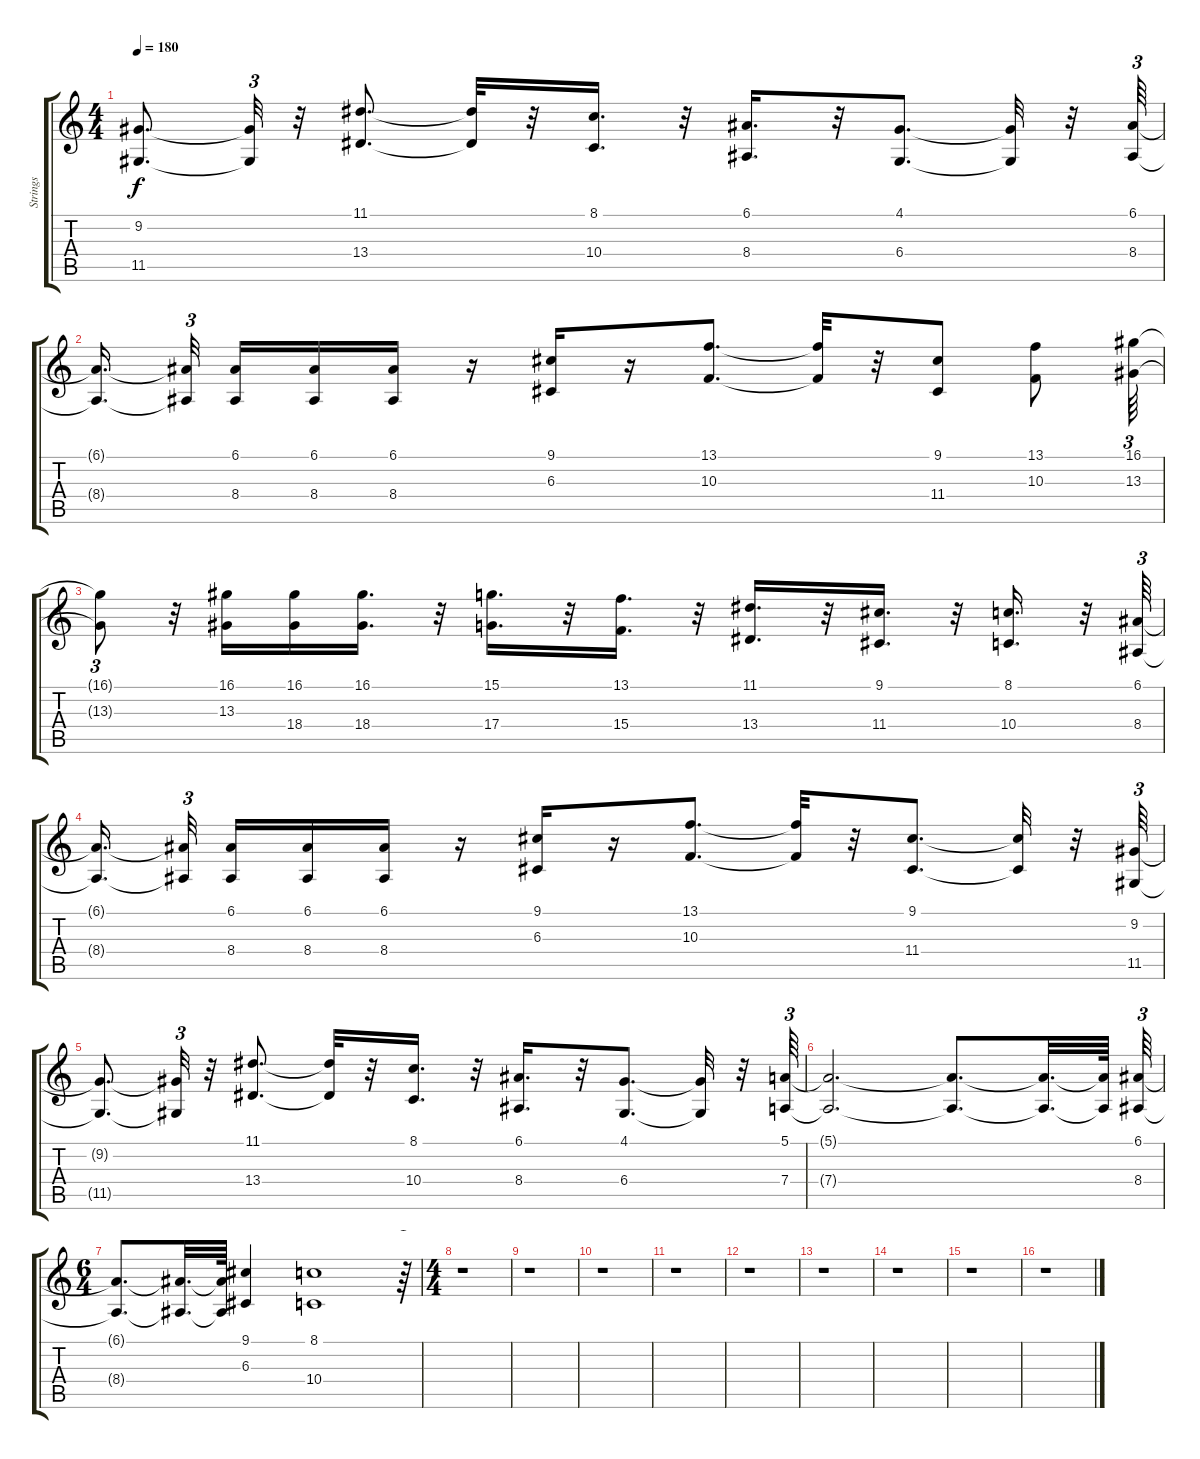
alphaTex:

\track ("Strings" "Strings") {instrument stringensemble1}
\staff {score tabs}
\tuning (E4 B3 G3 D3 A2 E2) {hide}
\ts (4 4)
\tempo 180
\clef g2
\ks c
(9.2{t} 11.5{t}).8{d dy f} (9.2{t} 11.5{t}).32{tu (3 2)} r.32 (11.1 13.4).8{d} (11.1{t} 13.4{t}).32 r.32 (8.1 10.4).16{d} r.32 (6.1 8.4).16{d} r.32 (4.1 6.4).8{d} (4.1{t} 6.4{t}).32 r.32 (6.1 8.4).64{tu (3 2)} |
(6.1{t} 8.4{t}).16{d beam splitsecondary} (6.1{t} 8.4{t}).32{tu (3 2) beam splitsecondary} (6.1 8.4).16 (6.1 8.4).16 (6.1 8.4).16 r.16 (9.1 6.3).16 r.16 (13.1 10.3).8{d} (13.1{t} 10.3{t}).32 r.32 (9.1 11.4).8 (13.1 10.3).8 (16.1 13.3).64{tu (3 2)} |
(16.1{t} 13.3{t}).8{tu (3 2)} r.32 (16.1 13.3).16 (16.1 18.4).16 (16.1 18.4).16{d} r.32 (15.1 17.4).16{d} r.32 (13.1 15.4).16{d} r.32 (11.1 13.4).16{d} r.32 (9.1 11.4).16{d} r.32 (8.1 10.4).16{d} r.32 (6.1 8.4).64{tu (3 2)} |
(6.1{t} 8.4{t}).16{d beam splitsecondary} (6.1{t} 8.4{t}).32{tu (3 2) beam splitsecondary} (6.1 8.4).16 (6.1 8.4).16 (6.1 8.4).16 r.16 (9.1 6.3).16 r.16 (13.1 10.3).8{d} (13.1{t} 10.3{t}).32 r.32 (9.1 11.4).8{d} (9.1{t} 11.4{t}).32 r.32 (9.2 11.5).64{tu (3 2)} |
(9.2{t} 11.5{t}).8{d} (9.2{t} 11.5{t}).32{tu (3 2)} r.32 (11.1 13.4).8{d} (11.1{t} 13.4{t}).32 r.32 (8.1 10.4).16{d} r.32 (6.1 8.4).16{d} r.32 (4.1 6.4).8{d} (4.1{t} 6.4{t}).32 r.32 (5.1 7.4).64{tu (3 2)} |
(5.1{t} 7.4{t}).2{d} (5.1{t} 7.4{t}).8{d} (5.1{t} 7.4{t}).32{d} (5.1{t} 7.4{t}).64 (6.1 8.4).64{tu (3 2)} |
\ts (6 4)
(6.1{t} 8.4{t}).8{d} (6.1{t} 8.4{t}).32{d} (6.1{t} 8.4{t}).64 (9.1 6.3).4 (8.1 10.4).1 r.64{tu (3 2)} |
\ts (4 4)
r.1 |
r.1 |
r.1 |
r.1 |
r.1 |
r.1 |
r.1 |
r.1 |
r.1
